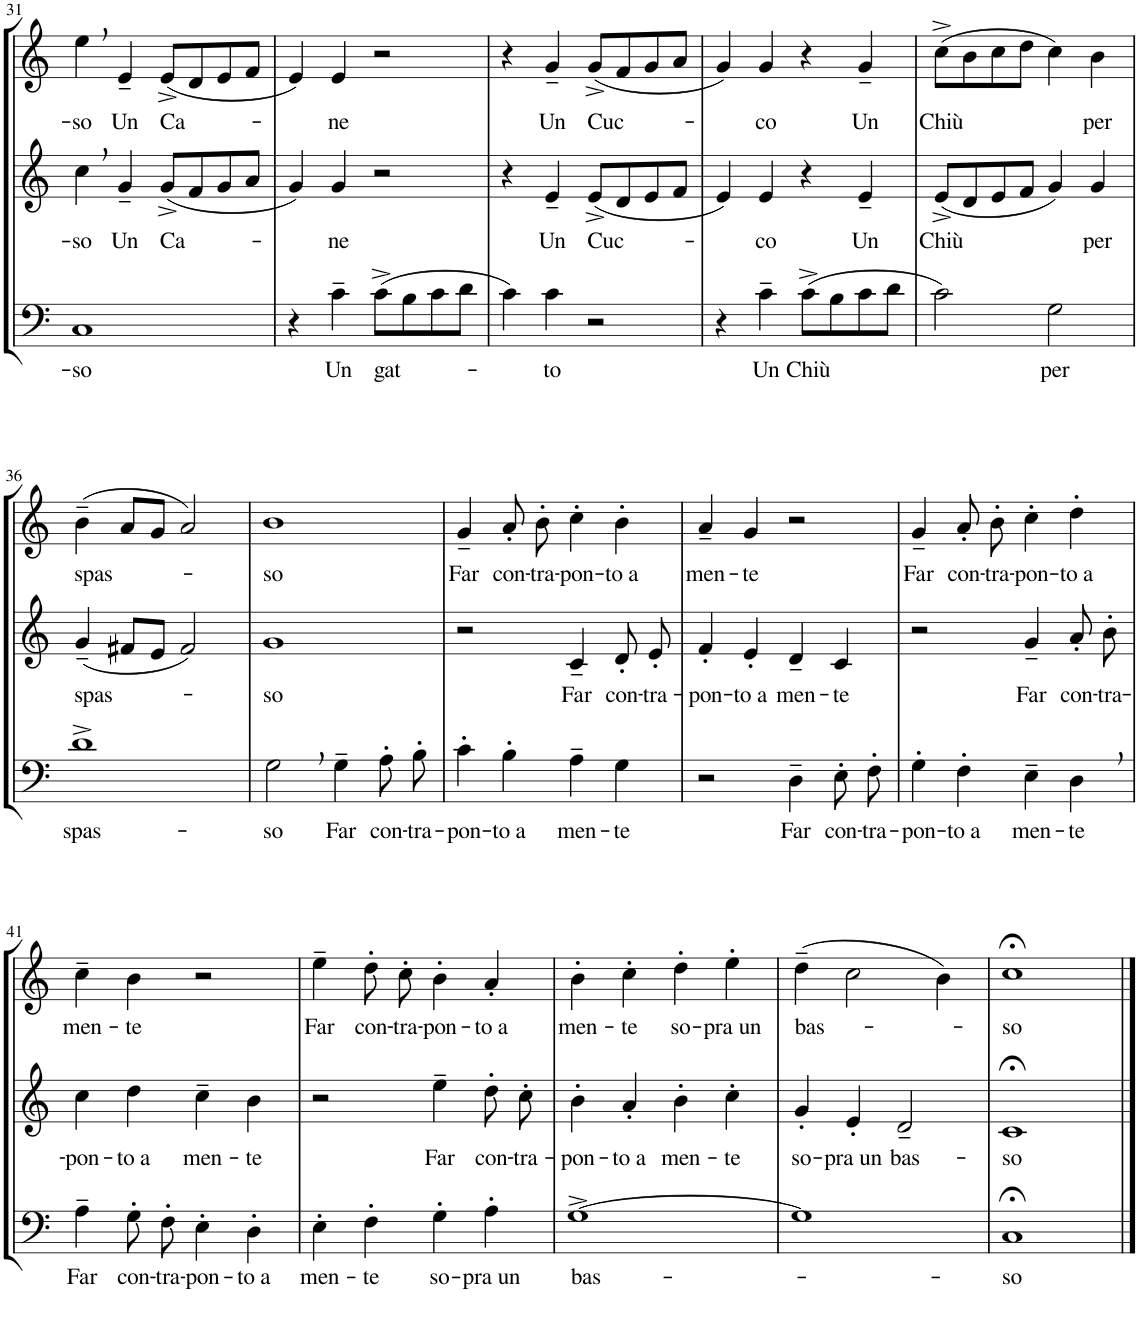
**kern	**text	**kern	**text	**kern	**text
*part3	*part3	*part2	*part2	*part1	*part1
*staff3	*staff3	*staff2	*staff2	*staff1	*staff1
*I"Bassi	*	*I"Contralti	*	*I"Soprani	*
!!LO:PB:g=z
*clefF4	*	*clefG2	*	*clefG2	*
*	*	*	*	*Trd1c2	*
*k[]	*	*k[]	*	*k[]	*
*M4/4	*	*M4/4	*	*M4/4	*
*met(c)	*	*met(c)	*	*met(c)	*
=31	=31	=31	=31	=31	=31
!	!LO:LY:b	!	!LO:LY:b	!	!LO:LY:b
1C	-so	4cc,\	-so	4ee,\	-so
!	!	!	!LO:LY:b	!	!LO:LY:b
.	.	4g~/	Un	4e~/	Un
!	!	!	!LO:LY:b	!	!LO:LY:b
.	.	(8g^/L	Ca-	(8e^/L	Ca-
.	.	8f/	.	8d/	.
.	.	8g/	.	8e/	.
.	.	8a/J	.	8f/J	.
=32	=32	=32	=32	=32	=32
4r	.	4g/)	.	4e/)	.
!	!LO:LY:b	!	!LO:LY:b	!	!LO:LY:b
4c~\	Un	4g/	-ne	4e/	-ne
!	!LO:LY:b	!	!	!	!
(8c^\L	gat-	2r	.	2r	.
8B\	.	.	.	.	.
8c\	.	.	.	.	.
8d\J	.	.	.	.	.
=33	=33	=33	=33	=33	=33
4c\)	.	4r	.	4r	.
!	!LO:LY:b	!	!LO:LY:b	!	!LO:LY:b
4c\	-to	4e~/	Un	4g~/	Un
!	!	!	!LO:LY:b	!	!LO:LY:b
2r	.	(8e^/L	Cuc-	(8g^/L	Cuc-
.	.	8d/	.	8f/	.
.	.	8e/	.	8g/	.
.	.	8f/J	.	8a/J	.
=34	=34	=34	=34	=34	=34
4r	.	4e/)	.	4g/)	.
!	!LO:LY:b	!	!LO:LY:b	!	!LO:LY:b
4c~\	Un	4e/	-co	4g/	-co
!	!LO:LY:b	!	!	!	!
(8c^\L	Chiù	4r	.	4r	.
8B\	.	.	.	.	.
!	!	!	!LO:LY:b	!	!LO:LY:b
8c\	.	4e~/	Un	4g~/	Un
8d\J	.	.	.	.	.
=35	=35	=35	=35	=35	=35
!	!	!	!LO:LY:b	!	!LO:LY:b
2c\)	.	(8e^/L	Chiù	(8cc^\L	Chiù
.	.	8d/	.	8b\	.
.	.	8e/	.	8cc\	.
.	.	8f/J	.	8dd\J	.
!	!LO:LY:b	!	!	!	!
2G\	per	4g/)	.	4cc\)	.
!	!	!	!LO:LY:b	!	!LO:LY:b
.	.	4g/	per	4b\	per
!!LO:LB:g=z
=36	=36	=36	=36	=36	=36
!	!LO:LY:b	!	!LO:LY:b	!	!LO:LY:b
1d^	spas-	(4g~/	spas-	(4b~\	spas-
.	.	8f#X/L	.	8a/L	.
.	.	8e/J	.	8g/J	.
.	.	2f#/)	.	2a/)	.
=37	=37	=37	=37	=37	=37
!	!LO:LY:b	!	!LO:LY:b	!	!LO:LY:b
2G,\	-so	1g	-so	1b	-so
!	!LO:LY:b	!	!	!	!
4G~\	Far	.	.	.	.
!	!LO:LY:b	!	!	!	!
8A'\	con-	.	.	.	.
!	!LO:LY:b	!	!	!	!
8B'\	-tra-	.	.	.	.
=38	=38	=38	=38	=38	=38
!	!LO:LY:b	!	!	!	!LO:LY:b
4c'\	-pon-	2r	.	4g~/	Far
!	!LO:LY:b	!	!	!	!LO:LY:b
4B'\	-to a	.	.	8a'/	con-
!	!	!	!	!	!LO:LY:b
.	.	.	.	8b'\	-tra-
!	!LO:LY:b	!	!LO:LY:b	!	!LO:LY:b
4A~\	men-	4c~/	Far	4cc'\	-pon-
!	!LO:LY:b	!	!LO:LY:b	!	!LO:LY:b
4G\	-te	8d'/	con-	4b'\	-to a
!	!	!	!LO:LY:b	!	!
.	.	8e'/	-tra-	.	.
=39	=39	=39	=39	=39	=39
!	!	!	!LO:LY:b	!	!LO:LY:b
2r	.	4f'/	-pon-	4a~/	men-
!	!	!	!LO:LY:b	!	!LO:LY:b
.	.	4e'/	-to a	4g/	-te
!	!LO:LY:b	!	!LO:LY:b	!	!
4D~\	Far	4d~/	men-	2r	.
!	!LO:LY:b	!	!LO:LY:b	!	!
8E'\	con-	4c/	-te	.	.
!	!LO:LY:b	!	!	!	!
8F'\	-tra-	.	.	.	.
=40	=40	=40	=40	=40	=40
!	!LO:LY:b	!	!	!	!LO:LY:b
4G'\	-pon-	2r	.	4g~/	Far
!	!LO:LY:b	!	!	!	!LO:LY:b
4F'\	-to a	.	.	8a'/	con-
!	!	!	!	!	!LO:LY:b
.	.	.	.	8b'\	-tra-
!	!LO:LY:b	!	!LO:LY:b	!	!LO:LY:b
4E~\	men-	4g~/	Far	4cc'\	-pon-
!	!LO:LY:b	!	!LO:LY:b	!	!LO:LY:b
4D,\	-te	8a'/	con-	4dd'\	-to a
!	!	!	!LO:LY:b	!	!
.	.	8b'\	-tra-	.	.
!!LO:LB:g=z
=41	=41	=41	=41	=41	=41
!	!LO:LY:b	!	!LO:LY:b	!	!LO:LY:b
4A~\	Far	4cc\	-pon-	4cc~\	men-
!	!LO:LY:b	!	!LO:LY:b	!	!LO:LY:b
8G'\	con-	4dd\	-to a	4b\	-te
!	!LO:LY:b	!	!	!	!
8F'\	-tra-	.	.	.	.
!	!LO:LY:b	!	!LO:LY:b	!	!
4E'\	-pon-	4cc~\	men-	2r	.
!	!LO:LY:b	!	!LO:LY:b	!	!
4D'\	-to a	4b\	-te	.	.
=42	=42	=42	=42	=42	=42
!	!LO:LY:b	!	!	!	!LO:LY:b
4E'\	men-	2r	.	4ee~\	Far
!	!LO:LY:b	!	!	!	!LO:LY:b
4F'\	-te	.	.	8dd'\	con-
!	!	!	!	!	!LO:LY:b
.	.	.	.	8cc'\	-tra-
!	!LO:LY:b	!	!LO:LY:b	!	!LO:LY:b
4G'\	so-	4ee~\	Far	4b'\	-pon-
!	!LO:LY:b	!	!LO:LY:b	!	!LO:LY:b
4A'\	-pra un	8dd'\	con-	4a'/	-to a
!	!	!	!LO:LY:b	!	!
.	.	8cc'\	-tra-	.	.
=43	=43	=43	=43	=43	=43
!	!LO:LY:b	!	!LO:LY:b	!	!LO:LY:b
[1G^	bas-	4b'\	-pon-	4b'\	men-
!	!	!	!LO:LY:b	!	!LO:LY:b
.	.	4a'/	-to a	4cc'\	-te
!	!	!	!LO:LY:b	!	!LO:LY:b
.	.	4b'\	men-	4dd'\	so-
!	!	!	!LO:LY:b	!	!LO:LY:b
.	.	4cc'\	-te	4ee'\	-pra un
=44	=44	=44	=44	=44	=44
!	!	!	!LO:LY:b	!	!LO:LY:b
1G]	.	4g'/	so-	(4dd~\	bas-
!	!	!	!LO:LY:b	!	!
.	.	4e'/	-pra un	2cc\	.
!	!	!	!LO:LY:b	!	!
.	.	2d~/	bas-	.	.
.	.	.	.	4b\)	.
=45	=45	=45	=45	=45	=45
!	!LO:LY:b	!	!LO:LY:b	!	!LO:LY:b
1C;<	-so	1c;<	-so	1cc;<	-so
==	==	==	==	==	==
*-	*-	*-	*-	*-	*-
